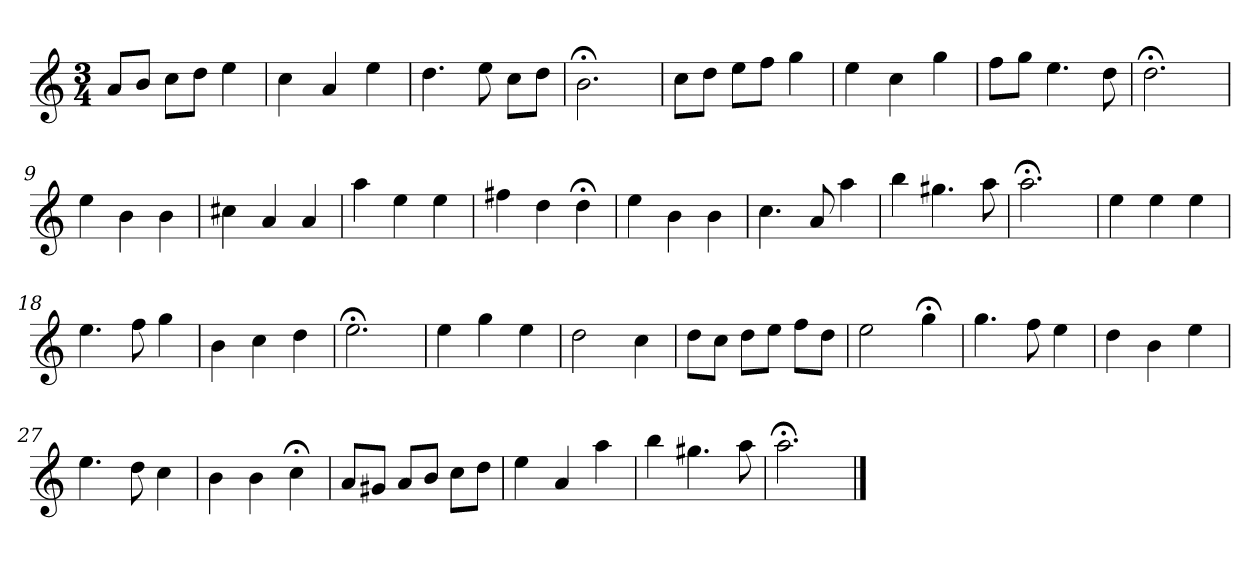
**kern
*part1
*staff1
*k[]
*a:
*M3/4
*MM120
=1
8aL
8bJ
8ccL
8ddJ
4ee
=2
4cc
4a
4ee
=3
4.dd
8ee
8ccL
8ddJ
=4
2.b;<
=5
8ccL
8ddJ
8eeL
8ffJ
4gg
=6
4ee
4cc
4gg
=7
8ffL
8ggJ
4.ee
8dd
=8
2.dd;<
=9
4ee
4b
4b
=10
4cc#X
4a
4a
=11
4aa
4ee
4ee
=12
4ff#X
4dd
4dd;<
=13
4ee
4b
4b
=14
4.cc
8a
4aa
=15
4bb
4.gg#X
8aa
=16
2.aa;<
=17
4ee
4ee
4ee
=18
4.ee
8ff
4gg
=19
4b
4cc
4dd
=20
2.ee;<
=21
4ee
4gg
4ee
=22
2dd
4cc
=23
8ddL
8ccJ
8ddL
8eeJ
8ffL
8ddJ
=24
2ee
4gg;<
=25
4.gg
8ff
4ee
=26
4dd
4b
4ee
=27
4.ee
8dd
4cc
=28
4b
4b
4cc;<
=29
8aL
8g#XJ
8aL
8bJ
8ccL
8ddJ
=30
4ee
4a
4aa
=31
4bb
4.gg#X
8aa
=32
2.aa;<
==
*-
